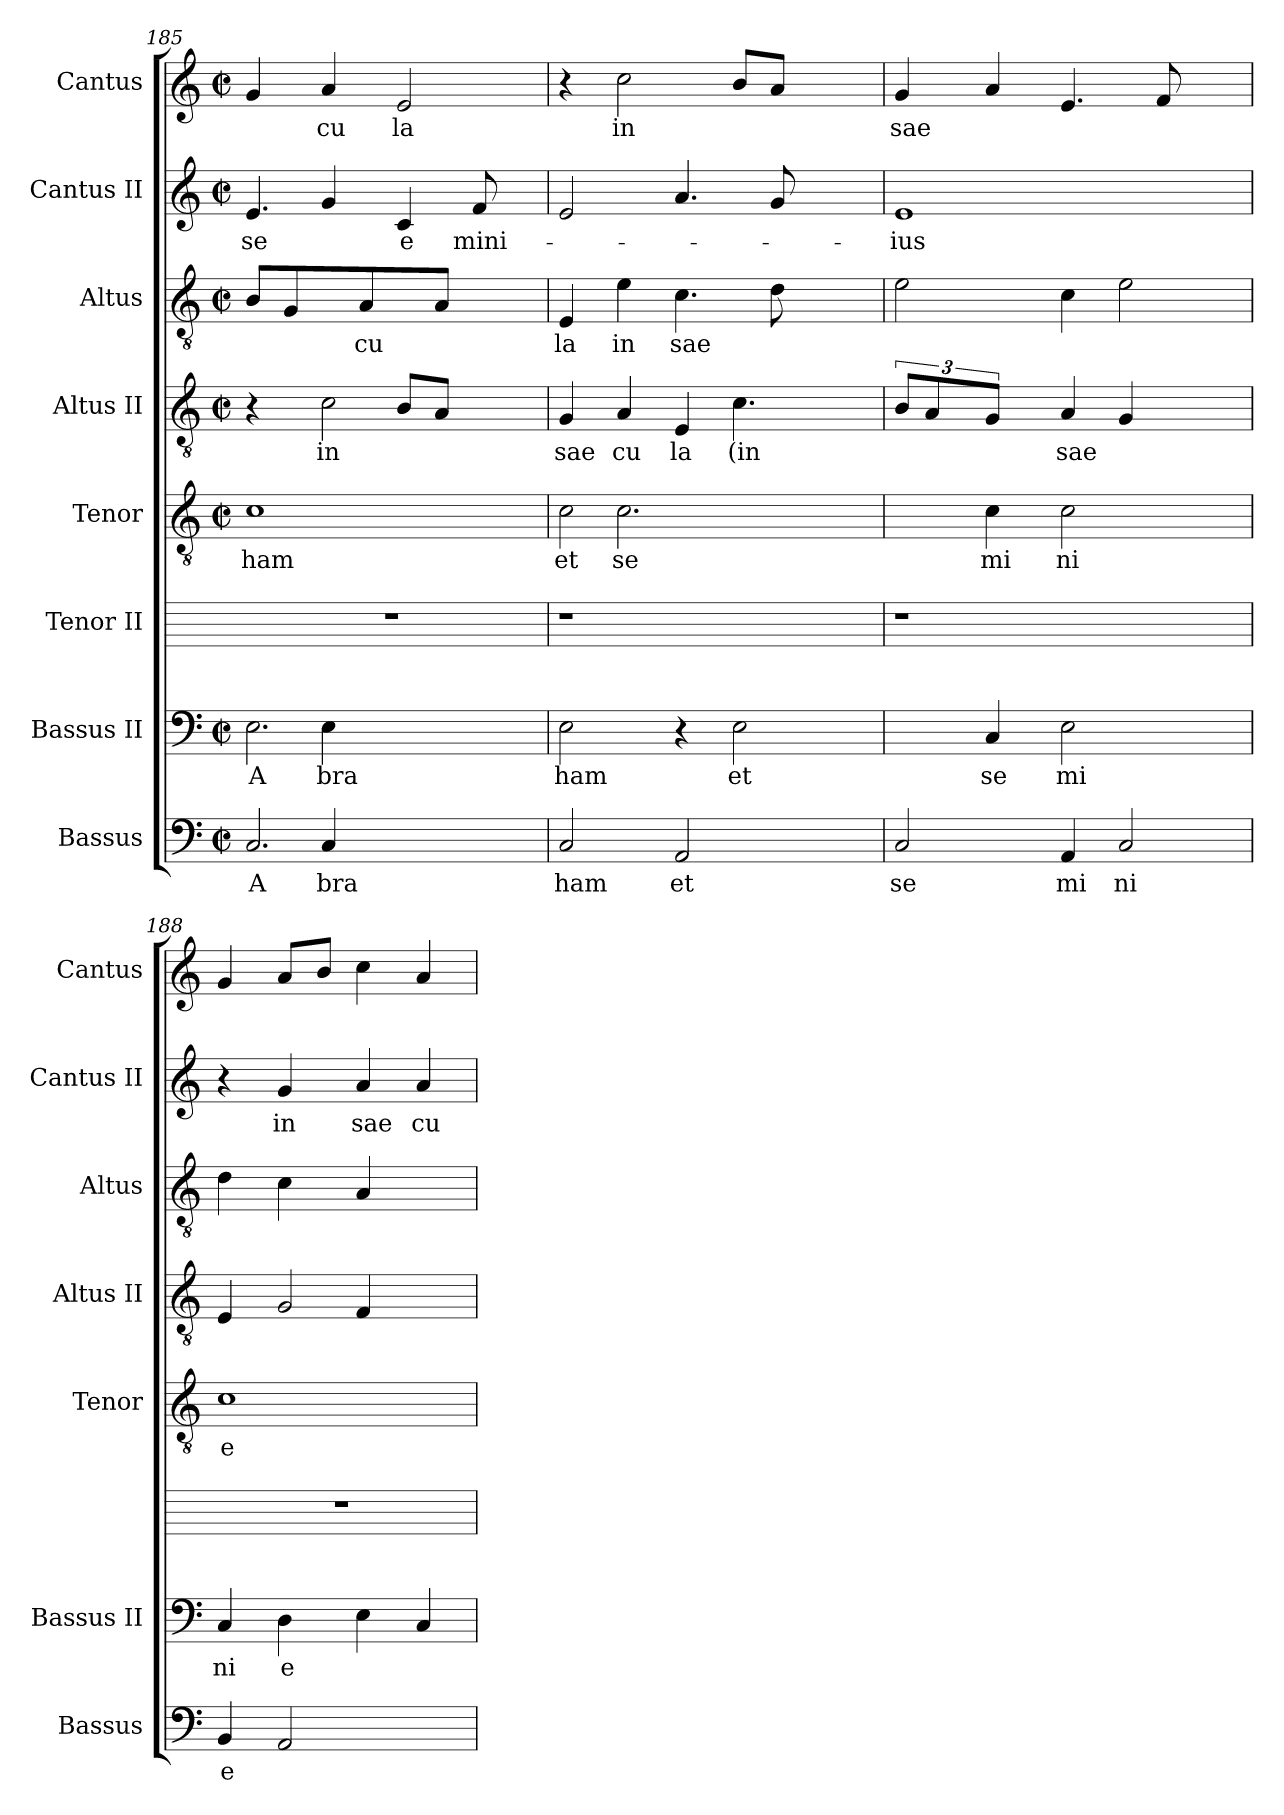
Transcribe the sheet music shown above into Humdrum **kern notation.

**kern	**text	**kern	**text	**kern	**kern	**text	**kern	**text	**kern	**text	**kern	**text	**kern	**text
*part8	*part8	*part7	*part7	*part6	*part5	*part5	*part4	*part4	*part3	*part3	*part2	*part2	*part1	*part1
*staff8	*staff8	*staff7	*staff7	*staff6	*staff5	*staff5	*staff4	*staff4	*staff3	*staff3	*staff2	*staff2	*staff1	*staff1
*I"Bassus	*	*I"Bassus II	*	*I"Tenor II	*I"Tenor	*	*I"Altus II	*	*I"Altus	*	*I"Cantus II	*	*I"Cantus	*
*I'Bassus	*	*I'Bassus II	*	*	*I'Tenor	*	*I'Altus II	*	*I'Altus	*	*I'Cantus II	*	*I'Cantus	*
*clefF4	*	*clefF4	*	*	*clefGv2	*	*clefGv2	*	*clefGv2	*	*clefG2	*	*clefG2	*
*	*	*	*	*	*k[]	*	*	*	*	*	*	*	*	*
*	*	*	*	*	*C:	*	*	*	*	*	*	*	*	*
*M2/2	*	*M2/2	*	*	*M2/2	*	*M2/2	*	*M2/2	*	*M2/2	*	*M2/2	*
*met(c|)	*	*met(c|)	*	*	*met(c|)	*	*met(c|)	*	*met(c|)	*	*met(c|)	*	*met(c|)	*
=185	=185	=185	=185	=185	=185	=185	=185	=185	=185	=185	=185	=185	=185	=185
!LO:N:vis=2.	!LO:LY:b:cj	!LO:N:vis=2.	!LO:LY:b:cj	!	!LO:N:vis=1	!LO:LY:b:cj	!	!	!	!	!LO:N:vis=4.	!LO:LY:b:cj	!	!
4C/	A	4E\	A	1r	4c	ham	4r	.	8B/L	.	4e/	se	4g/	.
.	.	.	.	.	.	.	.	.	4G/	.	.	.	.	.
!	!LO:LY:b:cj	!	!LO:LY:b:cj	!	!	!	!LO:N:vis=2	!LO:LY:b:cj	!	!	!	!	!	!LO:LY:b:cj
4C/	bra	4E\	bra	.	2.ryy	.	4c\	in	.	.	4g/	.	4a/	cu
!	!	!	!	!	!	!	!	!	!	!LO:LY:b:cj	!	!	!	!
.	.	.	.	.	.	.	.	.	4A/	cu	.	.	.	.
!	!	!	!	!	!	!	!	!	!	!	!	!LO:LY:b:cj	!LO:N:vis=2	!LO:LY:b:cj
2ryy	.	2ryy	.	.	.	.	8B/L	.	.	.	4c/	-e	4e/	la
.	.	.	.	.	.	.	8A/J	.	8A/J	.	.	.	.	.
!	!	!	!	!	!	!	!	!	!	!	!	!LO:LY:b:cj	!	!
.	.	.	.	.	.	.	4ryy	.	4ryy	.	8f/	mini-	4ryy	.
.	.	.	.	.	.	.	.	.	.	.	8ryy	.	.	.
=186	=186	=186	=186	=186	=186	=186	=186	=186	=186	=186	=186	=186	=186	=186
!	!LO:LY:b:cj	!	!LO:LY:b:cj	!	!LO:N:vis=2	!LO:LY:b:cj	!	!LO:LY:b:cj	!	!LO:LY:b:cj	!	!	!	!
2C/	ham	2E\	ham	1r	4c\	et	4G/	sae	4E/	la	2e/	.	4r	.
!	!	!	!	!	!LO:N:vis=2.	!LO:LY:b:cj	!	!LO:LY:b:cj	!	!LO:LY:b:cj	!	!	!	!LO:LY:b:cj
.	.	.	.	.	4c\	se	4A/	cu	4e\	in	.	.	2cc\	in
!	!LO:LY:b:cj	!	!	!	!	!	!	!LO:LY:b:cj	!	!LO:LY:b	!	!	!	!
2AA/	et	4r	.	.	2.ryy	.	4E/	la	4.c\	sae	4.a/	.	.	.
!	!	!	!LO:LY:b:cj	!	!	!	!	!LO:LY:b	!	!	!	!	!	!
.	.	2E\	et	.	.	.	4.c\	(in	.	.	.	.	8b/L	.
.	.	.	.	.	.	.	.	.	8d\	.	8g/	.	8a/J	.
4ryy	.	.	.	4ryy	.	.	.	.	4ryy	.	4ryy	.	4ryy	.
.	.	.	.	.	.	.	8ryy	.	.	.	.	.	.	.
=187	=187	=187	=187	=187	=187	=187	=187	=187	=187	=187	=187	=187	=187	=187
!	!LO:LY:b:cj	!	!	!	!	!	!	!	!	!	!LO:N:vis=1	!LO:LY:b:cj	!	!LO:LY:b
2C/	se	4ryy	.	1r	4ryy	.	12B/L	.	2e\	.	4e	ius	4g/	sae
.	.	.	.	.	.	.	12A/	.	.	.	.	.	.	.
.	.	.	.	.	.	.	12ryy	.	.	.	.	.	.	.
!	!	!	!LO:LY:b:cj	!	!	!LO:LY:b:cj	!	!	!	!	!	!	!	!
.	.	4C/	se	.	4c\	mi	12G/J	.	.	.	1ryy	.	4a/	.
.	.	.	.	.	.	.	6ryy	.	.	.	.	.	.	.
!	!LO:LY:b:cj	!	!LO:LY:b:cj	!	!	!LO:LY:b:cj	!	!LO:LY:b	!	!	!	!	!	!
4AA/	mi	2E\	mi	.	2c\	ni	4A/	sae	4c\	.	.	.	4.e/	.
!	!LO:LY:b:cj	!	!	!	!	!	!	!	!	!	!	!	!	!
2C/	ni	.	.	.	.	.	4G/	.	2e\	.	.	.	.	.
.	.	.	.	.	.	.	.	.	.	.	.	.	8f/	.
.	.	4ryy	.	4ryy	4ryy	.	4ryy	.	.	.	.	.	4ryy	.
=188	=188	=188	=188	=188	=188	=188	=188	=188	=188	=188	=188	=188	=188	=188
!	!LO:LY:b:cj	!	!LO:LY:b:cj	!	!LO:N:vis=1	!LO:LY:b:cj	!	!	!	!	!	!	!	!
4BB/	e	4C/	ni	1r	4c	e	4E/	.	4d\	.	4r	.	4g/	.
!LO:N:vis=2	!	!	!LO:LY:b:cj	!	!	!	!LO:N:vis=2	!	!	!	!	!LO:LY:b:cj	!	!
4AA/	.	4D\	e	.	2.ryy	.	4G/	.	4c\	.	4g/	in	8a/L	.
.	.	.	.	.	.	.	.	.	.	.	.	.	8b/J	.
!	!	!	!	!	!	!	!	!	!	!	!	!LO:LY:b:cj	!	!
2ryy	.	4E\	.	.	.	.	4F/	.	4A/	.	4a/	sae	4cc\	.
!	!	!	!	!	!	!	!	!	!	!	!	!LO:LY:b:cj	!	!
.	.	4C/	.	.	.	.	4ryy	.	4ryy	.	4a/	cu	4a/	.
=	=	=	=	=	=	=	=	=	=	=	=	=	=	=
*-	*-	*-	*-	*-	*-	*-	*-	*-	*-	*-	*-	*-	*-	*-
